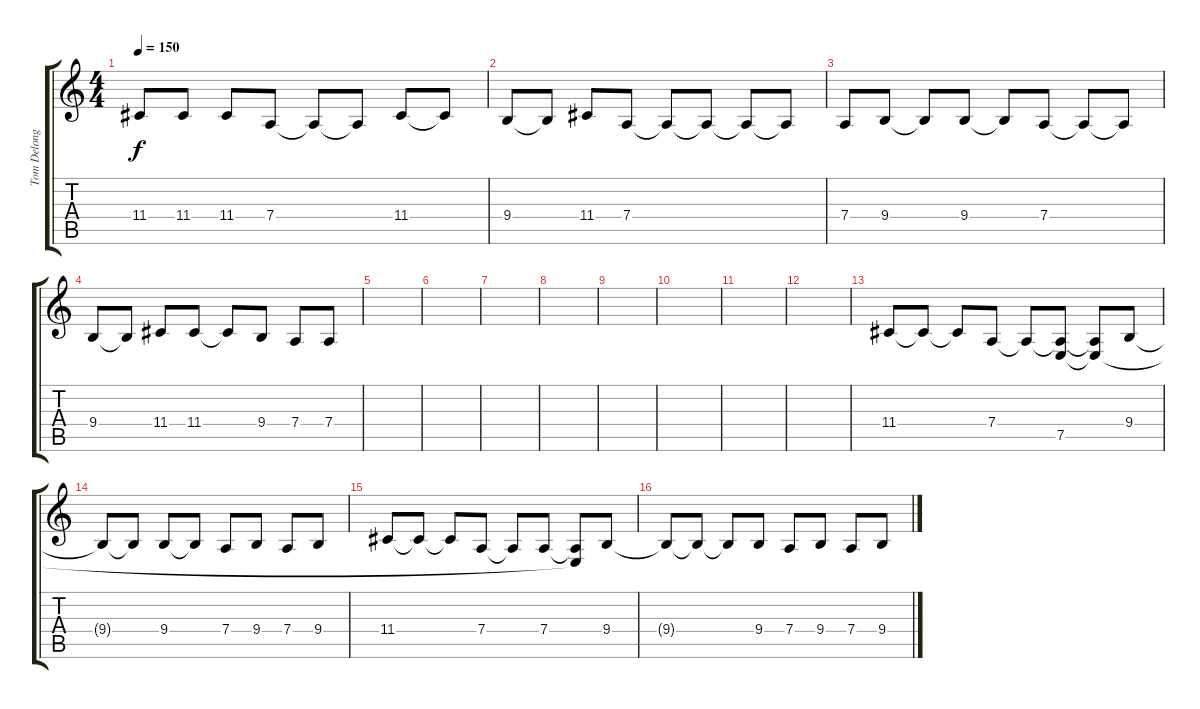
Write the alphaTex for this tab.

\track ("Tom Delonge - Vocals" "Tom Delong") {instrument flute}
\staff {score tabs}
\tuning (E4 B3 G3 D3 A2 E2) {hide}
\ts (4 4)
\tempo 150
\clef g2
\ks c
11.4.8{dy f} 11.4.8 11.4.8 7.4.8 7.4{t}.8 7.4{t}.8 11.4.8 11.4{t}.8 |
9.4.8 9.4{t}.8 11.4.8 7.4.8 7.4{t}.8 7.4{t}.8 7.4{t}.8 7.4{t}.8 |
7.4.8 9.4.8 9.4{t}.8 9.4.8 9.4{t}.8 7.4.8 7.4{t}.8 7.4{t}.8 |
9.4.8 9.4{t}.8 11.4.8 11.4.8 11.4{t}.8 9.4.8 7.4.8 7.4.8 |
|
|
|
|
|
|
|
|
11.4.8 11.4{t}.8 11.4{t}.8 7.4.8 7.4{t}.8 (7.4{t} 7.5).8 (7.4{t} 7.5{t}).8 9.4.8 |
9.4{t}.8 9.4{t}.8 9.4.8 9.4{t}.8 7.4.8 9.4.8 7.4.8 9.4.8 |
11.4.8 11.4{t}.8 11.4{t}.8 7.4.8 7.4{t}.8 7.4.8 (7.4{t} 7.5{t}).8 9.4.8 |
9.4{t}.8 9.4{t}.8 9.4{t}.8 9.4.8 7.4.8 9.4.8 7.4.8 9.4.8
